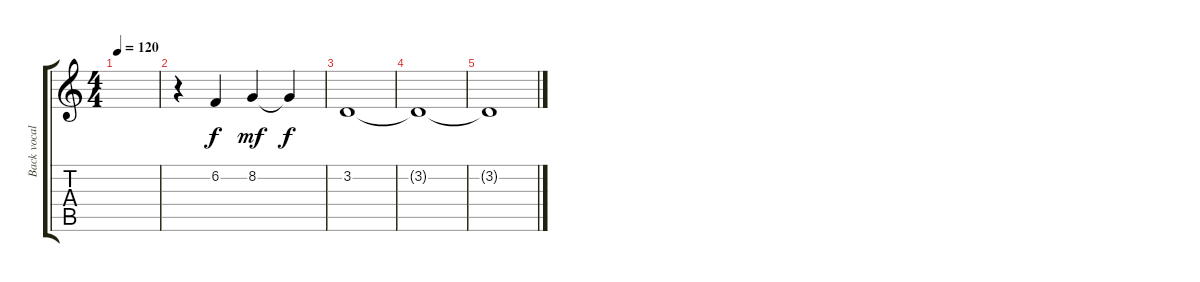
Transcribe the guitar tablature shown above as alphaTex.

\track ("Back vocals" "Back vocal") {instrument tuba}
\staff {score tabs}
\tuning (E4 B3 G3 D3 A2 E2) {hide}
\ts (4 4)
\tempo 120
\clef g2
\ks c
|
r.4 6.2.4 8.2.4{dy mf} 8.2{t}.4{dy f} |
3.2.1 |
3.2{t}.1 |
3.2{t}.1
